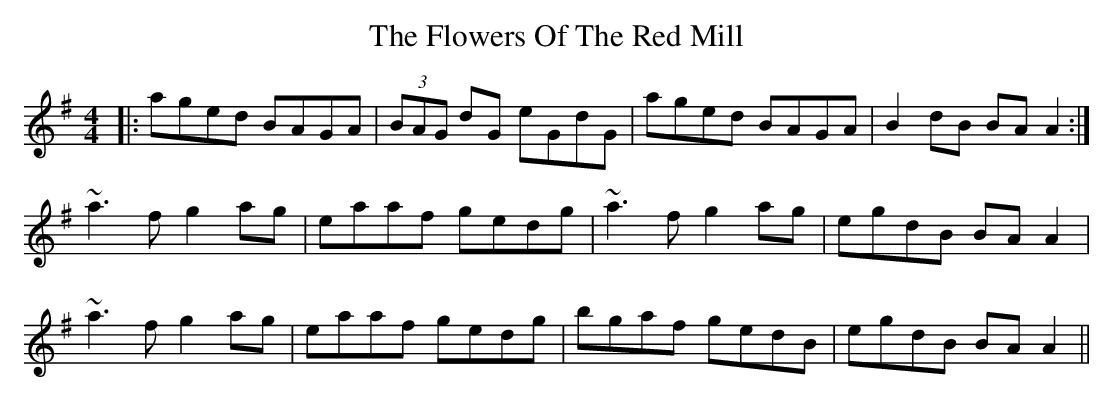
X:1
T: The Flowers Of The Red Mill
M: 4/4
L: 1/8
K: Ador
|:aged BAGA|(3BAG dG eGdG|aged BAGA|B2dB BAA2:|
~a3f g2ag|eaaf gedg|~a3f g2ag|egdB BAA2|
~a3f g2ag|eaaf gedg|bgaf gedB|egdB BAA2||
